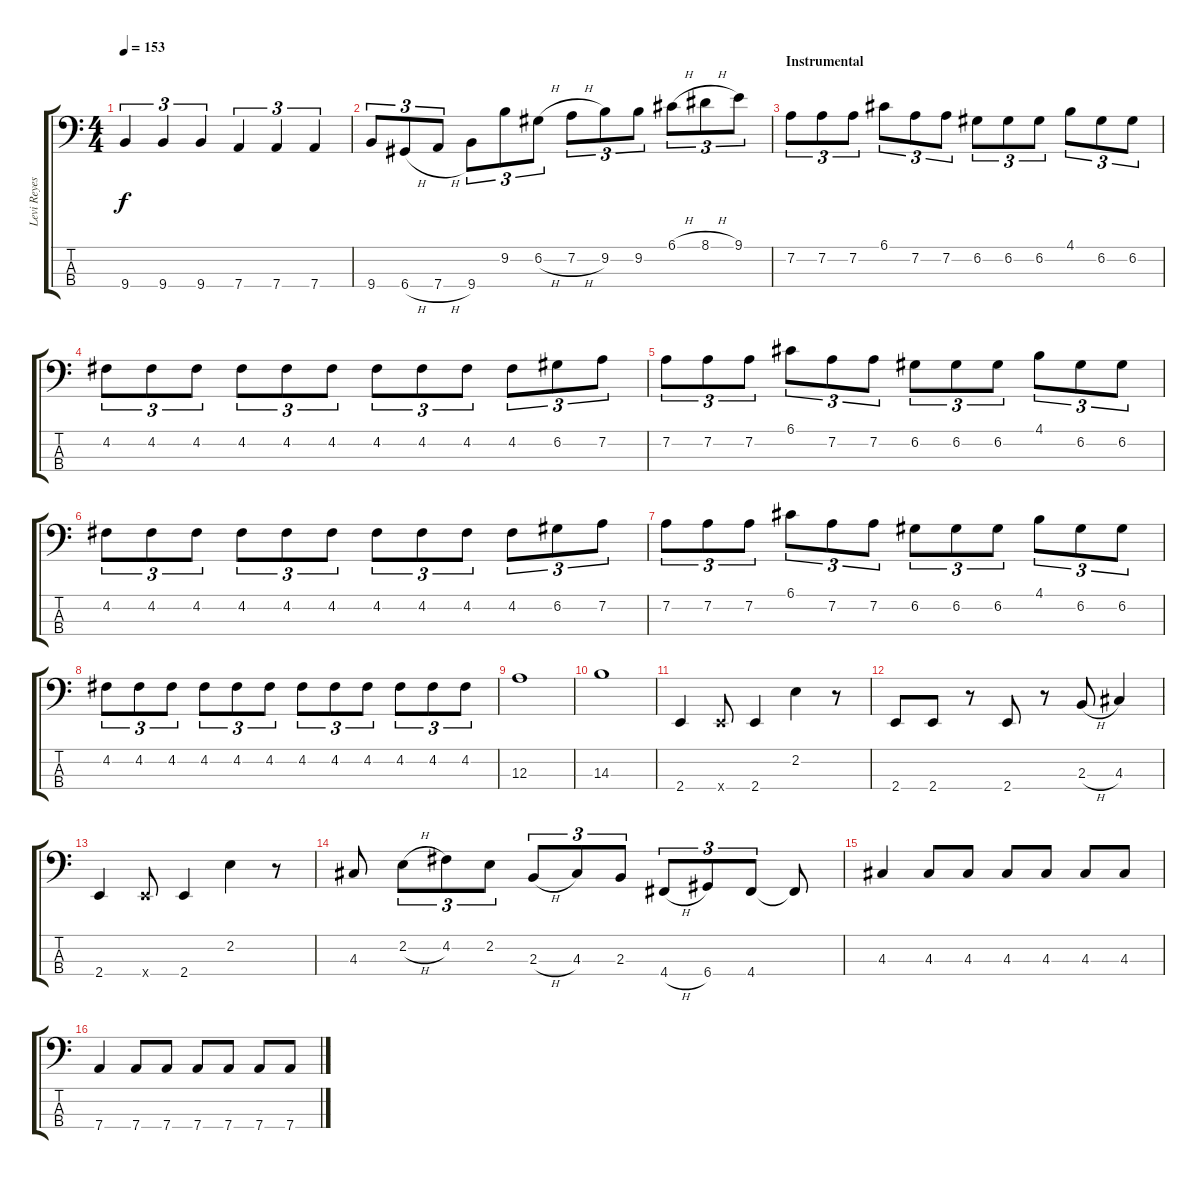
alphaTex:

\track ("Levi Reyes" "Levi Reyes") {instrument electricbassfinger}
\staff {score tabs}
\tuning (G2 D2 A1 D1) {hide}
\ts (4 4)
\tempo 153
\clef f4
\ks c
9.4.4{tu (3 2) dy f} 9.4.4{tu (3 2)} 9.4.4{tu (3 2)} 7.4.4{tu (3 2)} 7.4.4{tu (3 2)} 7.4.4{tu (3 2)} |
9.4.8{tu (3 2)} 6.4{h}.8{tu (3 2)} 7.4{h}.8{tu (3 2)} 9.4.8{tu (3 2)} 9.2.8{tu (3 2)} 6.2{h}.8{tu (3 2)} 7.2{h}.8{tu (3 2)} 9.2.8{tu (3 2)} 9.2.8{tu (3 2)} 6.1{h}.8{tu (3 2)} 8.1{h}.8{tu (3 2)} 9.1.8{tu (3 2)} |
\section ("" "Instrumental")
7.2.8{tu (3 2)} 7.2.8{tu (3 2)} 7.2.8{tu (3 2)} 6.1.8{tu (3 2)} 7.2.8{tu (3 2)} 7.2.8{tu (3 2)} 6.2.8{tu (3 2)} 6.2.8{tu (3 2)} 6.2.8{tu (3 2)} 4.1.8{tu (3 2)} 6.2.8{tu (3 2)} 6.2.8{tu (3 2)} |
4.2.8{tu (3 2)} 4.2.8{tu (3 2)} 4.2.8{tu (3 2)} 4.2.8{tu (3 2)} 4.2.8{tu (3 2)} 4.2.8{tu (3 2)} 4.2.8{tu (3 2)} 4.2.8{tu (3 2)} 4.2.8{tu (3 2)} 4.2.8{tu (3 2)} 6.2.8{tu (3 2)} 7.2.8{tu (3 2)} |
7.2.8{tu (3 2)} 7.2.8{tu (3 2)} 7.2.8{tu (3 2)} 6.1.8{tu (3 2)} 7.2.8{tu (3 2)} 7.2.8{tu (3 2)} 6.2.8{tu (3 2)} 6.2.8{tu (3 2)} 6.2.8{tu (3 2)} 4.1.8{tu (3 2)} 6.2.8{tu (3 2)} 6.2.8{tu (3 2)} |
4.2.8{tu (3 2)} 4.2.8{tu (3 2)} 4.2.8{tu (3 2)} 4.2.8{tu (3 2)} 4.2.8{tu (3 2)} 4.2.8{tu (3 2)} 4.2.8{tu (3 2)} 4.2.8{tu (3 2)} 4.2.8{tu (3 2)} 4.2.8{tu (3 2)} 6.2.8{tu (3 2)} 7.2.8{tu (3 2)} |
7.2.8{tu (3 2)} 7.2.8{tu (3 2)} 7.2.8{tu (3 2)} 6.1.8{tu (3 2)} 7.2.8{tu (3 2)} 7.2.8{tu (3 2)} 6.2.8{tu (3 2)} 6.2.8{tu (3 2)} 6.2.8{tu (3 2)} 4.1.8{tu (3 2)} 6.2.8{tu (3 2)} 6.2.8{tu (3 2)} |
4.2.8{tu (3 2)} 4.2.8{tu (3 2)} 4.2.8{tu (3 2)} 4.2.8{tu (3 2)} 4.2.8{tu (3 2)} 4.2.8{tu (3 2)} 4.2.8{tu (3 2)} 4.2.8{tu (3 2)} 4.2.8{tu (3 2)} 4.2.8{tu (3 2)} 4.2.8{tu (3 2)} 4.2.8{tu (3 2)} |
12.3.1 |
14.3.1 |
2.4.4 2.4{x}.8 2.4.4 2.2.4 r.8 |
2.4.8 2.4.8 r.8 2.4.8 r.8 2.3{h}.8 4.3.4 |
2.4.4 2.4{x}.8 2.4.4 2.2.4 r.8 |
4.3.8 2.2{h}.8{tu (3 2)} 4.2.8{tu (3 2)} 2.2.8{tu (3 2)} 2.3{h}.8{tu (3 2)} 4.3.8{tu (3 2)} 2.3.8{tu (3 2)} 4.4{h}.8{tu (3 2)} 6.4.8{tu (3 2)} 4.4.8{tu (3 2)} 4.4{t}.8 |
4.3.4 4.3.8 4.3.8 4.3.8 4.3.8 4.3.8 4.3.8 |
7.4.4 7.4.8 7.4.8 7.4.8 7.4.8 7.4.8 7.4.8
